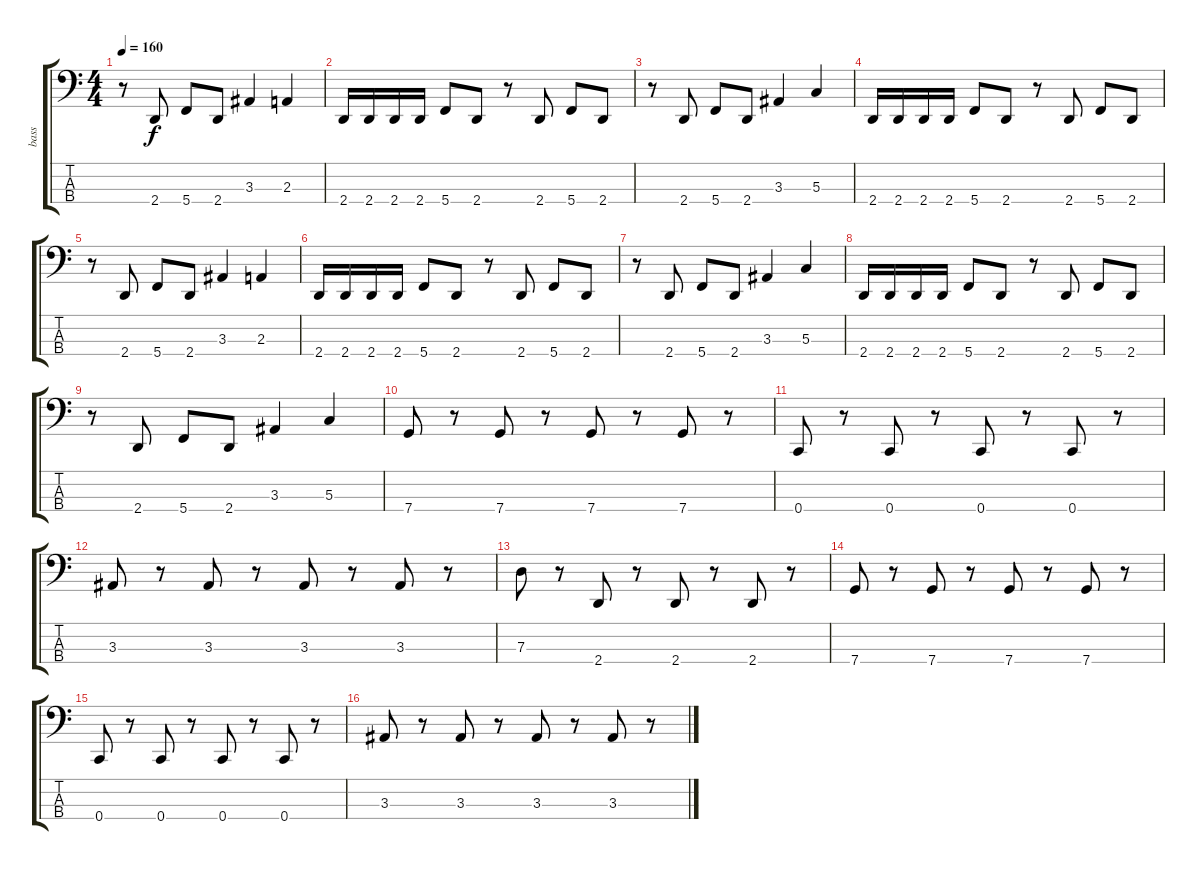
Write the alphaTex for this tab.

\track ("bass" "bass") {instrument electricbasspick}
\staff {score tabs}
\tuning (F2 C2 G1 C1) {hide}
\ts (4 4)
\tempo 160
\clef f4
\ks c
r.8{dy f} 2.4.8 5.4.8 2.4.8 3.3.4 2.3.4 |
2.4.16 2.4.16 2.4.16 2.4.16 5.4.8 2.4.8 r.8 2.4.8 5.4.8 2.4.8 |
r.8 2.4.8 5.4.8 2.4.8 3.3.4 5.3.4 |
2.4.16 2.4.16 2.4.16 2.4.16 5.4.8 2.4.8 r.8 2.4.8 5.4.8 2.4.8 |
r.8 2.4.8 5.4.8 2.4.8 3.3.4 2.3.4 |
2.4.16 2.4.16 2.4.16 2.4.16 5.4.8 2.4.8 r.8 2.4.8 5.4.8 2.4.8 |
r.8 2.4.8 5.4.8 2.4.8 3.3.4 5.3.4 |
2.4.16 2.4.16 2.4.16 2.4.16 5.4.8 2.4.8 r.8 2.4.8 5.4.8 2.4.8 |
r.8 2.4.8 5.4.8 2.4.8 3.3.4 5.3.4 |
7.4.8 r.8 7.4.8 r.8 7.4.8 r.8 7.4.8 r.8 |
0.4.8 r.8 0.4.8 r.8 0.4.8 r.8 0.4.8 r.8 |
3.3.8 r.8 3.3.8 r.8 3.3.8 r.8 3.3.8 r.8 |
7.3.8 r.8 2.4.8 r.8 2.4.8 r.8 2.4.8 r.8 |
7.4.8 r.8 7.4.8 r.8 7.4.8 r.8 7.4.8 r.8 |
0.4.8 r.8 0.4.8 r.8 0.4.8 r.8 0.4.8 r.8 |
3.3.8 r.8 3.3.8 r.8 3.3.8 r.8 3.3.8 r.8
